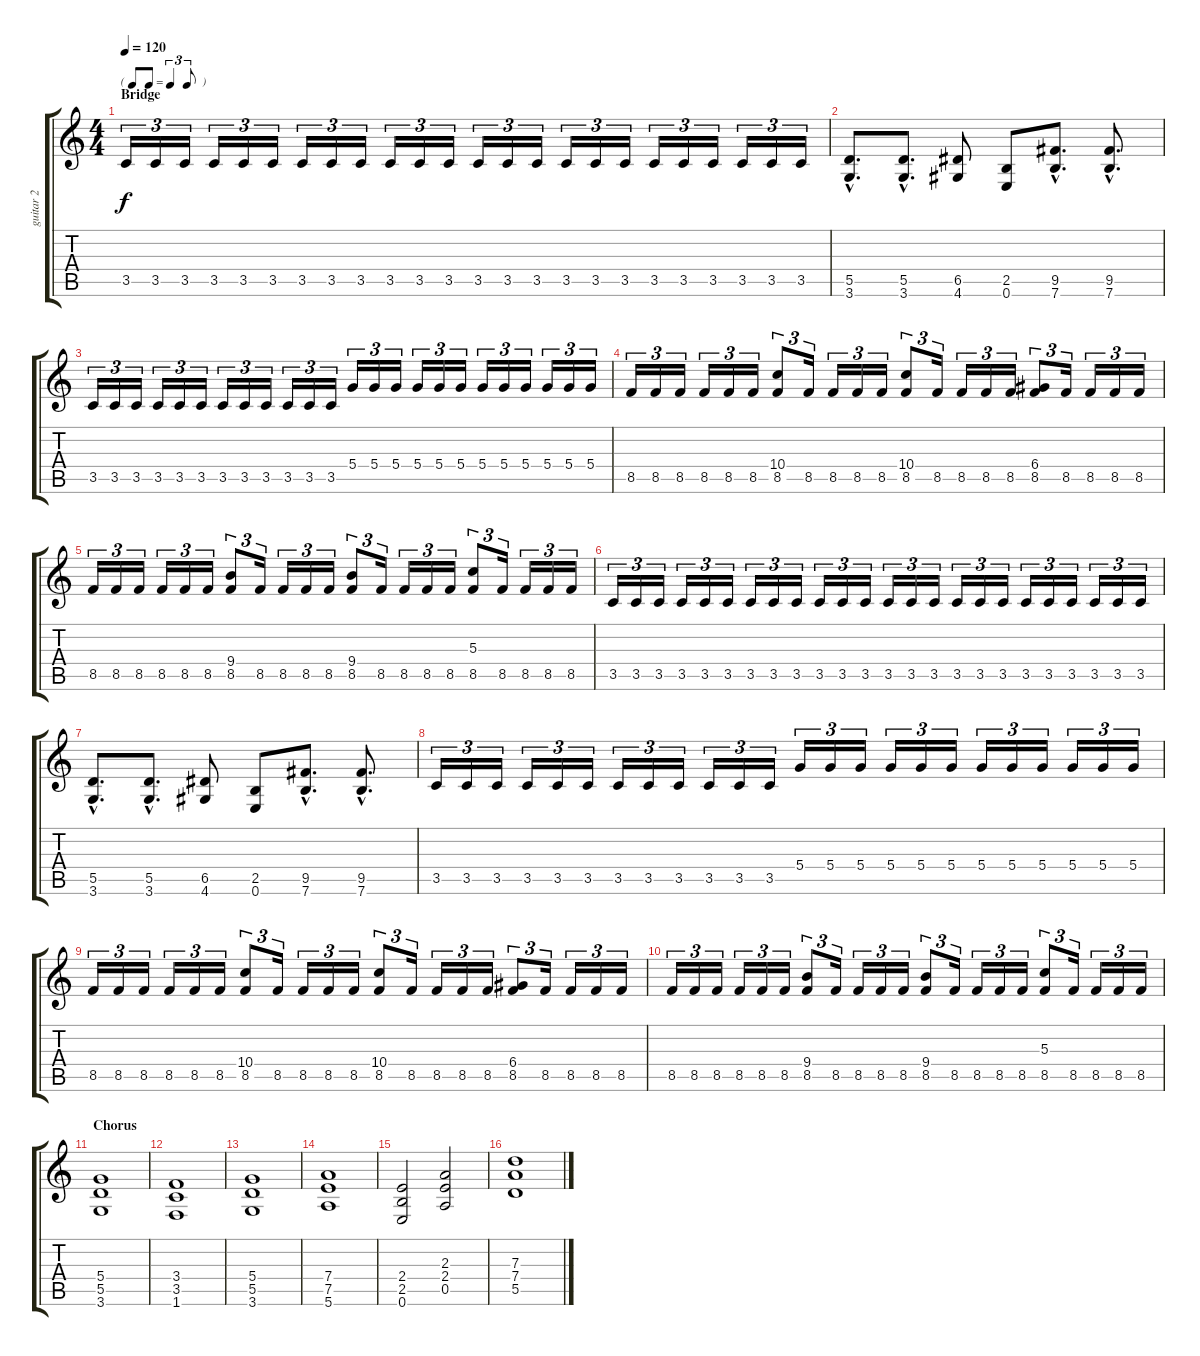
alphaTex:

\track ("guitar 2" "guitar 2") {instrument distortionguitar}
\staff {score tabs}
\tuning (E4 B3 G3 D3 A2 E2) {hide}
\ts (4 4)
\tf triplet8th
\section ("" "Bridge")
\tempo 120
\clef g2
\ks c
3.5.16{tu (3 2) dy f instrument distortionguitar} 3.5.16{tu (3 2)} 3.5.16{tu (3 2)} 3.5.16{tu (3 2)} 3.5.16{tu (3 2)} 3.5.16{tu (3 2)} 3.5.16{tu (3 2)} 3.5.16{tu (3 2)} 3.5.16{tu (3 2)} 3.5.16{tu (3 2)} 3.5.16{tu (3 2)} 3.5.16{tu (3 2)} 3.5.16{tu (3 2)} 3.5.16{tu (3 2)} 3.5.16{tu (3 2)} 3.5.16{tu (3 2)} 3.5.16{tu (3 2)} 3.5.16{tu (3 2)} 3.5.16{tu (3 2)} 3.5.16{tu (3 2)} 3.5.16{tu (3 2)} 3.5.16{tu (3 2)} 3.5.16{tu (3 2)} 3.5.16{tu (3 2)} |
(5.5{hac} 3.6{hac}).8{d} (5.5{hac} 3.6{hac}).8{d} (6.5 4.6).8 (2.5 0.6).8 (9.5{hac} 7.6{hac}).8{d} (9.5{hac} 7.6{hac}).8{d} |
3.5.16{tu (3 2)} 3.5.16{tu (3 2)} 3.5.16{tu (3 2)} 3.5.16{tu (3 2)} 3.5.16{tu (3 2)} 3.5.16{tu (3 2)} 3.5.16{tu (3 2)} 3.5.16{tu (3 2)} 3.5.16{tu (3 2)} 3.5.16{tu (3 2)} 3.5.16{tu (3 2)} 3.5.16{tu (3 2)} 5.4.16{tu (3 2)} 5.4.16{tu (3 2)} 5.4.16{tu (3 2)} 5.4.16{tu (3 2)} 5.4.16{tu (3 2)} 5.4.16{tu (3 2)} 5.4.16{tu (3 2)} 5.4.16{tu (3 2)} 5.4.16{tu (3 2)} 5.4.16{tu (3 2)} 5.4.16{tu (3 2)} 5.4.16{tu (3 2)} |
8.5.16{tu (3 2)} 8.5.16{tu (3 2)} 8.5.16{tu (3 2)} 8.5.16{tu (3 2)} 8.5.16{tu (3 2)} 8.5.16{tu (3 2)} (10.4 8.5).8{tu (3 2)} 8.5.16{tu (3 2)} 8.5.16{tu (3 2)} 8.5.16{tu (3 2)} 8.5.16{tu (3 2)} (10.4 8.5).8{tu (3 2)} 8.5.16{tu (3 2)} 8.5.16{tu (3 2)} 8.5.16{tu (3 2)} 8.5.16{tu (3 2)} (6.4 8.5).8{tu (3 2)} 8.5.16{tu (3 2)} 8.5.16{tu (3 2)} 8.5.16{tu (3 2)} 8.5.16{tu (3 2)} |
8.5.16{tu (3 2)} 8.5.16{tu (3 2)} 8.5.16{tu (3 2)} 8.5.16{tu (3 2)} 8.5.16{tu (3 2)} 8.5.16{tu (3 2)} (9.4 8.5).8{tu (3 2)} 8.5.16{tu (3 2)} 8.5.16{tu (3 2)} 8.5.16{tu (3 2)} 8.5.16{tu (3 2)} (9.4 8.5).8{tu (3 2)} 8.5.16{tu (3 2)} 8.5.16{tu (3 2)} 8.5.16{tu (3 2)} 8.5.16{tu (3 2)} (5.3 8.5).8{tu (3 2)} 8.5.16{tu (3 2)} 8.5.16{tu (3 2)} 8.5.16{tu (3 2)} 8.5.16{tu (3 2)} |
3.5.16{tu (3 2)} 3.5.16{tu (3 2)} 3.5.16{tu (3 2)} 3.5.16{tu (3 2)} 3.5.16{tu (3 2)} 3.5.16{tu (3 2)} 3.5.16{tu (3 2)} 3.5.16{tu (3 2)} 3.5.16{tu (3 2)} 3.5.16{tu (3 2)} 3.5.16{tu (3 2)} 3.5.16{tu (3 2)} 3.5.16{tu (3 2)} 3.5.16{tu (3 2)} 3.5.16{tu (3 2)} 3.5.16{tu (3 2)} 3.5.16{tu (3 2)} 3.5.16{tu (3 2)} 3.5.16{tu (3 2)} 3.5.16{tu (3 2)} 3.5.16{tu (3 2)} 3.5.16{tu (3 2)} 3.5.16{tu (3 2)} 3.5.16{tu (3 2)} |
(5.5{hac} 3.6{hac}).8{d} (5.5{hac} 3.6{hac}).8{d} (6.5 4.6).8 (2.5 0.6).8 (9.5{hac} 7.6{hac}).8{d} (9.5{hac} 7.6{hac}).8{d} |
3.5.16{tu (3 2)} 3.5.16{tu (3 2)} 3.5.16{tu (3 2)} 3.5.16{tu (3 2)} 3.5.16{tu (3 2)} 3.5.16{tu (3 2)} 3.5.16{tu (3 2)} 3.5.16{tu (3 2)} 3.5.16{tu (3 2)} 3.5.16{tu (3 2)} 3.5.16{tu (3 2)} 3.5.16{tu (3 2)} 5.4.16{tu (3 2)} 5.4.16{tu (3 2)} 5.4.16{tu (3 2)} 5.4.16{tu (3 2)} 5.4.16{tu (3 2)} 5.4.16{tu (3 2)} 5.4.16{tu (3 2)} 5.4.16{tu (3 2)} 5.4.16{tu (3 2)} 5.4.16{tu (3 2)} 5.4.16{tu (3 2)} 5.4.16{tu (3 2)} |
8.5.16{tu (3 2)} 8.5.16{tu (3 2)} 8.5.16{tu (3 2)} 8.5.16{tu (3 2)} 8.5.16{tu (3 2)} 8.5.16{tu (3 2)} (10.4 8.5).8{tu (3 2)} 8.5.16{tu (3 2)} 8.5.16{tu (3 2)} 8.5.16{tu (3 2)} 8.5.16{tu (3 2)} (10.4 8.5).8{tu (3 2)} 8.5.16{tu (3 2)} 8.5.16{tu (3 2)} 8.5.16{tu (3 2)} 8.5.16{tu (3 2)} (6.4 8.5).8{tu (3 2)} 8.5.16{tu (3 2)} 8.5.16{tu (3 2)} 8.5.16{tu (3 2)} 8.5.16{tu (3 2)} |
8.5.16{tu (3 2)} 8.5.16{tu (3 2)} 8.5.16{tu (3 2)} 8.5.16{tu (3 2)} 8.5.16{tu (3 2)} 8.5.16{tu (3 2)} (9.4 8.5).8{tu (3 2)} 8.5.16{tu (3 2)} 8.5.16{tu (3 2)} 8.5.16{tu (3 2)} 8.5.16{tu (3 2)} (9.4 8.5).8{tu (3 2)} 8.5.16{tu (3 2)} 8.5.16{tu (3 2)} 8.5.16{tu (3 2)} 8.5.16{tu (3 2)} (5.3 8.5).8{tu (3 2)} 8.5.16{tu (3 2)} 8.5.16{tu (3 2)} 8.5.16{tu (3 2)} 8.5.16{tu (3 2)} |
\section ("" "Chorus")
(5.4 5.5 3.6).1 |
(3.4 3.5 1.6).1 |
(5.4 5.5 3.6).1 |
(7.4 7.5 5.6).1 |
(2.4 2.5 0.6).2 (2.3 2.4 0.5).2 |
(7.3 7.4 5.5).1
